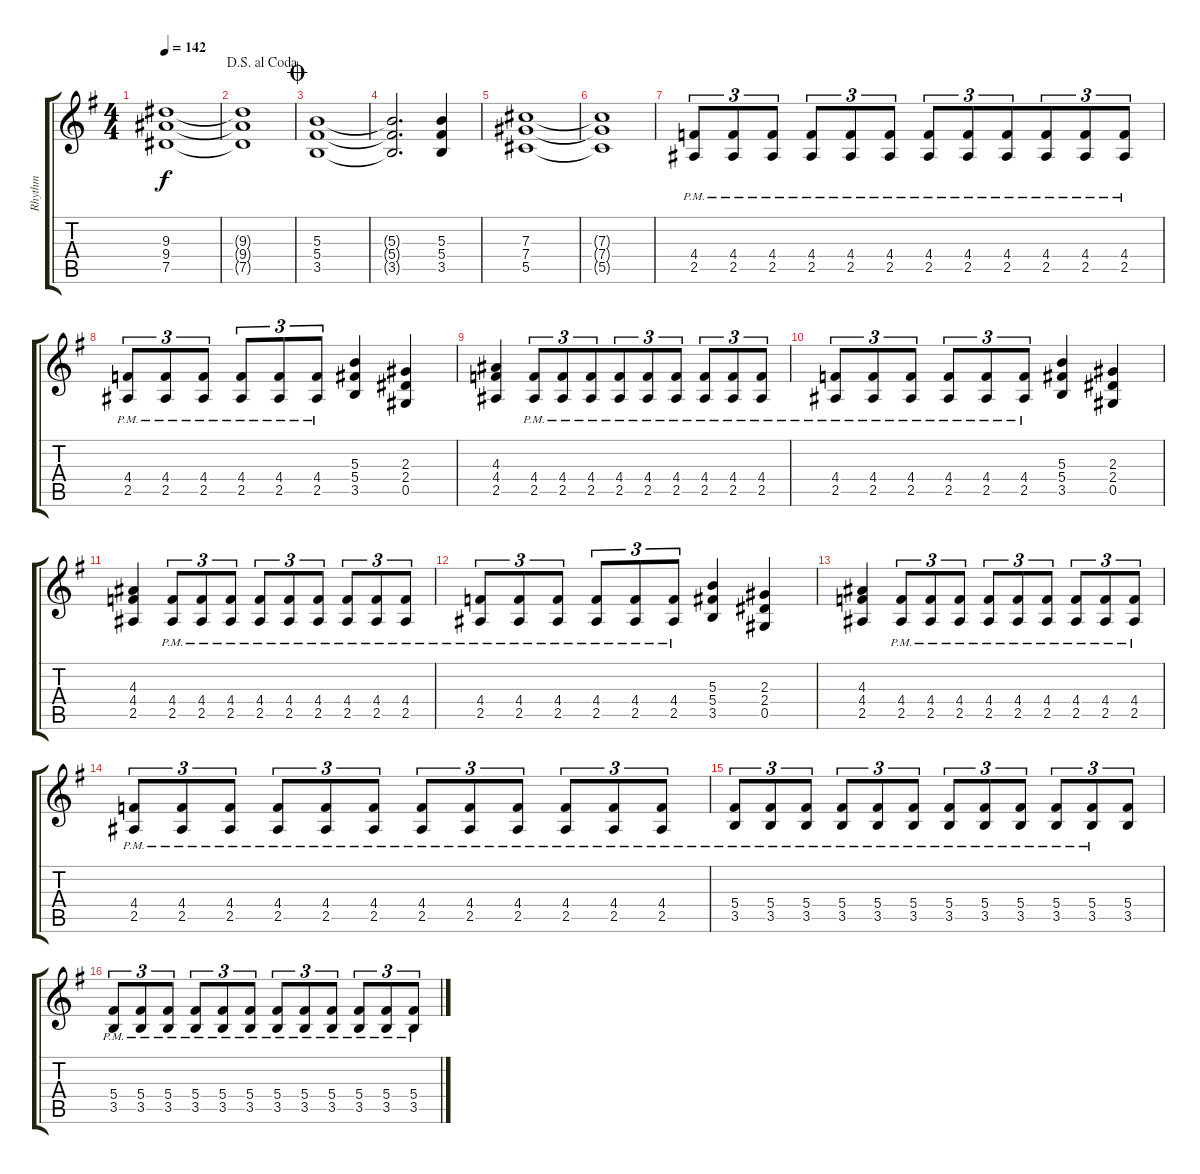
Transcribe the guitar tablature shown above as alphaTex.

\track ("Rhythm" "Rhythm") {instrument distortionguitar}
\staff {score tabs}
\tuning (Eb4 Bb3 Gb3 Db3 Ab2 Eb2) {hide}
\ts (4 4)
\tempo 142
\clef g2
\ks g
(9.3{t} 9.4{t} 7.5{t}).1{dy f} |
\jump dalsegnoalcoda
(9.3{t} 9.4{t} 7.5{t}).1 |
\jump coda
(5.3 5.4 3.5).1 |
(5.3{t} 5.4{t} 3.5{t}).2{d} (5.3 5.4 3.5).4 |
(7.3 7.4 5.5).1 |
(7.3{t} 7.4{t} 5.5{t}).1 |
(4.4{pm} 2.5{pm}).8{tu (3 2)} (4.4{pm} 2.5{pm}).8{tu (3 2)} (4.4{pm} 2.5{pm}).8{tu (3 2)} (4.4{pm} 2.5{pm}).8{tu (3 2) beam merge} (4.4{pm} 2.5{pm}).8{tu (3 2)} (4.4{pm} 2.5{pm}).8{tu (3 2)} (4.4{pm} 2.5{pm}).8{tu (3 2)} (4.4{pm} 2.5{pm}).8{tu (3 2)} (4.4{pm} 2.5{pm}).8{tu (3 2) beam merge} (4.4{pm} 2.5{pm}).8{tu (3 2)} (4.4{pm} 2.5{pm}).8{tu (3 2)} (4.4{pm} 2.5{pm}).8{tu (3 2)} |
(4.4{pm} 2.5{pm}).8{tu (3 2)} (4.4{pm} 2.5{pm}).8{tu (3 2)} (4.4{pm} 2.5{pm}).8{tu (3 2)} (4.4{pm} 2.5{pm}).8{tu (3 2)} (4.4{pm} 2.5{pm}).8{tu (3 2)} (4.4{pm} 2.5{pm}).8{tu (3 2) beam merge} (5.3 5.4 3.5).4{beam merge} (2.3 2.4 0.5).4 |
(4.3 4.4 2.5).4 (4.4{pm} 2.5{pm}).8{tu (3 2)} (4.4{pm} 2.5{pm}).8{tu (3 2)} (4.4{pm} 2.5{pm}).8{tu (3 2) beam merge} (4.4{pm} 2.5{pm}).8{tu (3 2)} (4.4{pm} 2.5{pm}).8{tu (3 2) beam merge} (4.4{pm} 2.5{pm}).8{tu (3 2)} (4.4{pm} 2.5{pm}).8{tu (3 2)} (4.4{pm} 2.5{pm}).8{tu (3 2) beam merge} (4.4{pm} 2.5{pm}).8{tu (3 2)} |
(4.4{pm} 2.5{pm}).8{tu (3 2)} (4.4{pm} 2.5{pm}).8{tu (3 2)} (4.4{pm} 2.5{pm}).8{tu (3 2)} (4.4{pm} 2.5{pm}).8{tu (3 2)} (4.4{pm} 2.5{pm}).8{tu (3 2)} (4.4{pm} 2.5{pm}).8{tu (3 2)} (5.3 5.4 3.5).4 (2.3 2.4 0.5).4 |
(4.3 4.4 2.5).4 (4.4{pm} 2.5{pm}).8{tu (3 2)} (4.4{pm} 2.5{pm}).8{tu (3 2) beam merge} (4.4{pm} 2.5{pm}).8{tu (3 2)} (4.4{pm} 2.5{pm}).8{tu (3 2) beam merge} (4.4{pm} 2.5{pm}).8{tu (3 2)} (4.4{pm} 2.5{pm}).8{tu (3 2)} (4.4{pm} 2.5{pm}).8{tu (3 2) beam merge} (4.4{pm} 2.5{pm}).8{tu (3 2) beam merge} (4.4{pm} 2.5{pm}).8{tu (3 2)} |
(4.4{pm} 2.5{pm}).8{tu (3 2)} (4.4{pm} 2.5{pm}).8{tu (3 2) beam merge} (4.4{pm} 2.5{pm}).8{tu (3 2)} (4.4{pm} 2.5{pm}).8{tu (3 2)} (4.4{pm} 2.5{pm}).8{tu (3 2)} (4.4{pm} 2.5{pm}).8{tu (3 2) beam merge} (5.3 5.4 3.5).4{beam merge} (2.3 2.4 0.5).4 |
(4.3 4.4 2.5).4 (4.4{pm} 2.5{pm}).8{tu (3 2)} (4.4{pm} 2.5{pm}).8{tu (3 2)} (4.4{pm} 2.5{pm}).8{tu (3 2)} (4.4{pm} 2.5{pm}).8{tu (3 2)} (4.4{pm} 2.5{pm}).8{tu (3 2)} (4.4{pm} 2.5{pm}).8{tu (3 2)} (4.4{pm} 2.5{pm}).8{tu (3 2)} (4.4{pm} 2.5{pm}).8{tu (3 2)} (4.4{pm} 2.5{pm}).8{tu (3 2)} |
(4.4{pm} 2.5{pm}).8{tu (3 2)} (4.4{pm} 2.5{pm}).8{tu (3 2)} (4.4{pm} 2.5{pm}).8{tu (3 2)} (4.4{pm} 2.5{pm}).8{tu (3 2)} (4.4{pm} 2.5{pm}).8{tu (3 2)} (4.4{pm} 2.5{pm}).8{tu (3 2)} (4.4{pm} 2.5{pm}).8{tu (3 2)} (4.4{pm} 2.5{pm}).8{tu (3 2)} (4.4{pm} 2.5{pm}).8{tu (3 2)} (4.4{pm} 2.5{pm}).8{tu (3 2)} (4.4{pm} 2.5{pm}).8{tu (3 2)} (4.4{pm} 2.5{pm}).8{tu (3 2)} |
(5.4{pm} 3.5{pm}).8{tu (3 2)} (5.4{pm} 3.5{pm}).8{tu (3 2)} (5.4{pm} 3.5{pm}).8{tu (3 2)} (5.4{pm} 3.5{pm}).8{tu (3 2)} (5.4{pm} 3.5{pm}).8{tu (3 2)} (5.4{pm} 3.5{pm}).8{tu (3 2)} (5.4{pm} 3.5{pm}).8{tu (3 2)} (5.4{pm} 3.5{pm}).8{tu (3 2)} (5.4{pm} 3.5{pm}).8{tu (3 2)} (5.4{pm} 3.5{pm}).8{tu (3 2)} (5.4{pm} 3.5{pm}).8{tu (3 2)} (5.4 3.5).8{tu (3 2)} |
(5.4{pm} 3.5{pm}).8{tu (3 2)} (5.4{pm} 3.5{pm}).8{tu (3 2)} (5.4{pm} 3.5{pm}).8{tu (3 2)} (5.4{pm} 3.5{pm}).8{tu (3 2)} (5.4{pm} 3.5{pm}).8{tu (3 2)} (5.4{pm} 3.5{pm}).8{tu (3 2)} (5.4{pm} 3.5{pm}).8{tu (3 2)} (5.4{pm} 3.5{pm}).8{tu (3 2)} (5.4{pm} 3.5{pm}).8{tu (3 2)} (5.4{pm} 3.5{pm}).8{tu (3 2)} (5.4{pm} 3.5{pm}).8{tu (3 2)} (5.4{pm} 3.5{pm}).8{tu (3 2)}
